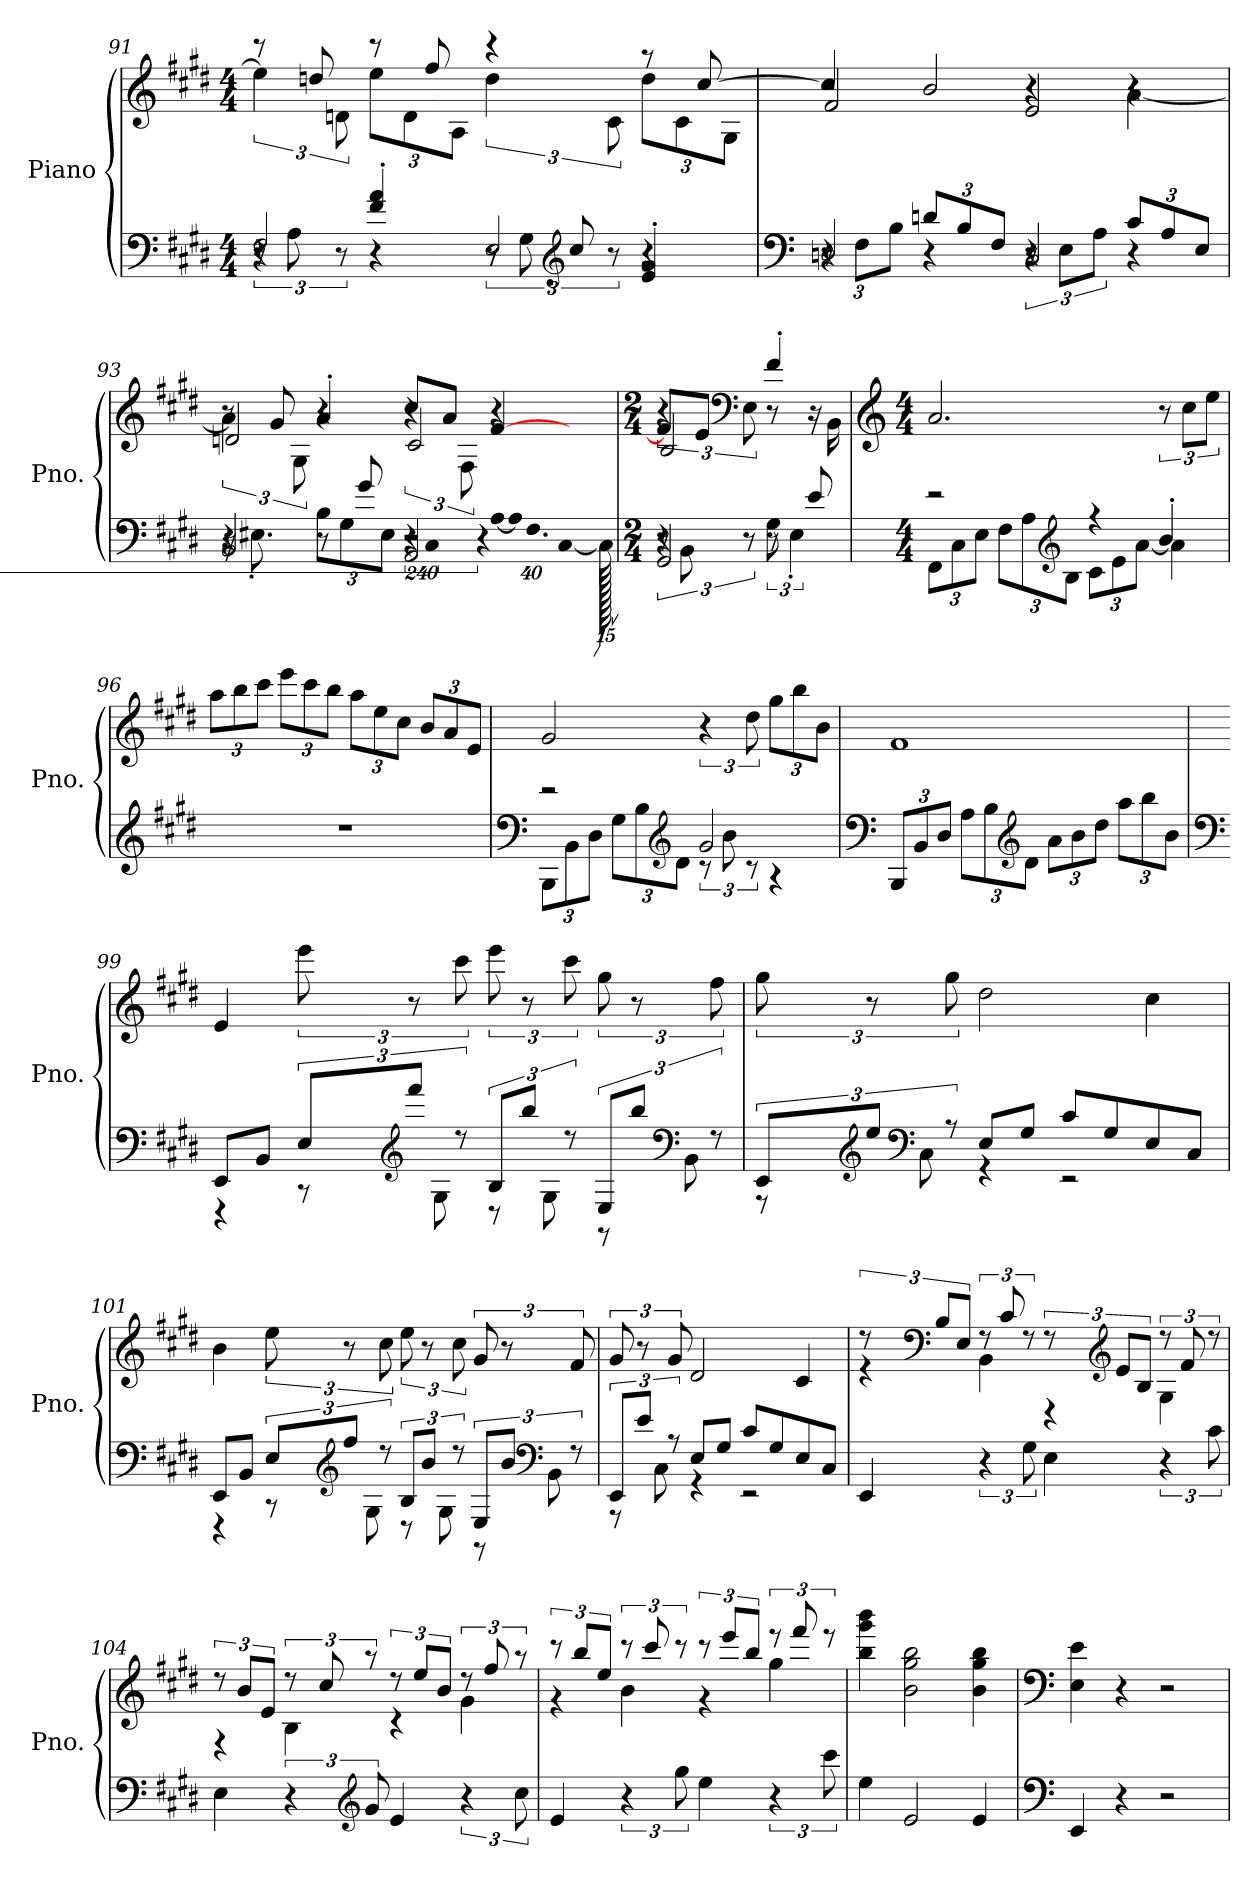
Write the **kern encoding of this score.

**kern	**kern
*part1	*part1
*staff2	*staff1
*I"Piano	*
*I'Pno.	*
*clefF4	*clefG2
*k[f#c#g#d#]	*k[f#c#g#d#]
*M4/4	*M4/4
=91	=91
*^	*^
*	*^	*	*
4r	12r	2F#/	8r	6ee\]
.	12A\	.	.	.
.	.	.	8ddn/	.
.	12r	.	.	12dn\
*	*	*	*	*Xbrackettup
4f#/' 4a/'	4r	.	8r	12ee\L
.	.	.	.	12d\
.	.	.	8ff#/	.
.	.	.	.	12A\J
*	*	*	*	*brackettup
8r	12r	2E/	4r	6dd\
.	12G#\	.	.	.
*clefG2	*	*	*	*
8cc#/	.	.	.	.
.	12r	.	.	12c#\
*	*	*	*	*Xbrackettup
4e/' 4g#/'	4r	.	8r	12dd\L
.	.	.	.	12c#\
.	.	.	[8cc#/	.
.	.	.	.	12G#\J
*	*	*	*v	*v
!!LO:LB:g=z
=92	=92	=92	=92
*clefF4	*	*	*
*	*	*	*^
*	*	*	*	*^
4r	12r	2Dn/	4cc#/]	2r	2f#/
.	12F#\L	.	.	.	.
.	12B\J	.	.	.	.
*Xbrackettup	*	*	*	*	*
12dn/L	4r	.	2b/	.	.
12B/	.	.	.	.	.
12F#/J	.	.	.	.	.
*	*brackettup	*	*	*	*
4r	12r	2C#/	.	4r	2e/
.	12E\L	.	.	.	.
.	12A\J	.	.	.	.
*Xbrackettup	*	*	*	*	*
12c#/L	4r	.	4r	[4a\	.
12A/	.	.	.	.	.
12E/J	.	.	.	.	.
=93	=93	=93	=93	=93	=93
*	*	*	*	*brackettup	*
4r	16r	2BB/	8r	6a\]	2dn/
.	8.E#X'\	.	.	.	.
.	.	.	8g#/	.	.
.	.	.	.	12G#\	.
8r	12B\L	.	4a'/	4r	.
.	12G#\	.	.	.	.
8g#/	.	.	.	.	.
.	12E#\J	.	.	.	.
*	*brackettup	*	*	*	*
!	!LO:N:vis=16	!	!	!	!
2r	1920%137r	2AA/	8cc#/L	6r	2c#/
!	!LO:N:vis=8	!	!	!	!
.	960%137C#\	.	.	.	.
.	.	.	8a/J	.	.
.	.	.	.	12F#\	.
!	!LO:N:vis=32	!	!	!	!
.	640%23r	.	.	.	.
!	!LO:N:vis=32	!	!	!	!
.	[640%23A\LLL	.	[4f#/	4r	.
!	!LO:N:vis=32	!	!	!	!
.	640%23A\J]	.	.	.	.
!	!LO:N:vis=16.	!	!	!	!
.	960%103F#\	.	.	.	.
.	[240%17C#\J	.	.	.	.
1920ryy	1920C#\]	1920ryy	1920ryy	1920ryy	1920ryy
=94	=94	=94	=94	=94	=94
*M2/4	*	*	*M2/4	*	*
4r	12r	2GG#/	8f#/L]	6r	2B/
.	12BB\	.	.	.	.
.	.	.	8e/J	.	.
*	*	*	*clefF4	*	*
.	12r	.	.	12E\	.
8r	12G#\	.	4f#'/	8r	.
.	6E'\	.	.	.	.
8e/	.	.	.	16r	.
.	.	.	.	16BB\	.
*v	*v	*v	*	*	*
*	*v	*v	*v
!!LO:LB:g=z
=95	=95
*	*clefG2
*M4/4	*M4/4
*^	*
*	*Xbrackettup	*
2r	12FF#\L	2.a/
.	12C#\	.
.	12E\J	.
.	12F#\L	.
.	12A\	.
*clefG2	*	*
.	12B\J	.
4r	12c#\L	.
.	12e\	.
.	[12a\J	.
4b'/	4a\]	12r
.	.	12cc#\L
.	.	12ee\J
*v	*v	*
=96	=96
*	*Xbrackettup
1r	12aa\L
.	12bb\
.	12ccc#\J
.	12eee\L
.	12ccc#\
.	12bb\J
.	12aa\L
.	12ee\
.	12cc#\J
.	12b/L
.	12a/
.	12e/J
!!LO:LB:g=z
=97	=97
*clefF4	*
*^	*
2r	12BBB\L	2g#/
.	12BB\	.
.	12D#\J	.
.	12G#\L	.
.	12B\	.
*clefG2	*	*
.	12d#\J	.
*	*brackettup	*brackettup
2g#/	12r	6r
.	12b\	.
.	12r	12dd#\
*	*	*Xbrackettup
.	4r	12gg#\L
.	.	12bb\
.	.	12b\J
*v	*v	*
=98	=98
*clefF4	*
*Xbrackettup	*
12BBB/L	1f#
12BB/	.
12D#/J	.
12A\L	.
12B\	.
*clefG2	*
12d#\J	.
12a\L	.
12b\	.
12dd#\J	.
12aa\L	.
12bb\	.
12b\J	.
!!LO:LB:g=z
=99	=99
*clefF4	*
*^	*
8EE/L	4r	4e/
8BB/J	.	.
*brackettup	*	*brackettup
12E/L	8r	12eee\
*clefG2	*	*
12fff#/J	.	12r
.	8G#\	.
12r	.	12ccc#\
12B/L	8r	12eee\
12bb/J	.	12r
.	8G#\	.
12r	.	12ccc#\
12E/L	8r	12gg#\
12bb/J	.	12r
*clefF4	*	*
.	8BB\	.
12r	.	12ff#\
=100	=100	=100
12EE/L	8r	12gg#\
*clefG2	*	*
12ee/J	.	12r
*clefF4	*	*
.	8C#\	.
12r	.	12gg#\
8E/L	4r	2dd#\
8G#/J	.	.
8c#/L	2r	.
8G#/	.	.
8E/	.	4cc#\
8C#/J	.	.
!!LO:LB:g=z
=101	=101	=101
8EE/L	4r	4b\
8BB/J	.	.
12E/L	8r	12ee\
*clefG2	*	*
12ff#/J	.	12r
.	8G#\	.
12r	.	12cc#\
12B/L	8r	12ee\
12b/J	.	12r
.	8G#\	.
12r	.	12cc#\
12E/L	8r	12g#/
12b/J	.	12r
*clefF4	*	*
.	8BB\	.
12r	.	12f#/
=102	=102	=102
12EE/L	8r	12g#/
12e/J	.	12r
.	8C#\	.
12r	.	12g#/
8E/L	4r	2d#/
8G#/J	.	.
8c#/L	2r	.
8G#/	.	.
8E/	.	4c#/
8C#/J	.	.
*v	*v	*
!!LO:PB:g=z
=103	=103
*	*^
4EE/	12r	4r
*	*clefF4	*
.	12B/L	.
.	12E/J	.
6r	12r	4BB\
.	12c#/	.
12G#\	12r	.
4E\	12r	4r
*	*clefG2	*
.	12e/L	.
.	12B/J	.
6r	12r	4G#\
.	12f#/	.
12c#\	12r	.
=104	=104	=104
4E\	12r	4r
.	12b/L	.
.	12e/J	.
6r	12r	4B\
.	12cc#/	.
*clefG2	*	*
12g#/	12r	.
4e/	12r	4r
.	12ee/L	.
.	12b/J	.
6r	12r	4g#\
.	12ff#/	.
12cc#\	12r	.
=105	=105	=105
4e/	12r	4r
.	12bb/L	.
.	12ee/J	.
6r	12r	4b\
.	12ccc#/	.
12gg#\	12r	.
4ee\	12r	4r
.	12eee/L	.
.	12bb/J	.
6r	12r	4gg#\
.	12fff#/	.
12ccc#\	12r	.
*	*v	*v
!!LO:LB:g=z
=106	=106
4ee\	4bb\ 4ggg#\ 4bbb\
2e/	2b\ 2gg#\ 2bb\
4e/	4b\ 4gg#\ 4bb\
=107	=107
*clefF4	*clefF4
4EE/	4E\ 4e\
4r	4r
2r	2r
=	=
*-	*-
